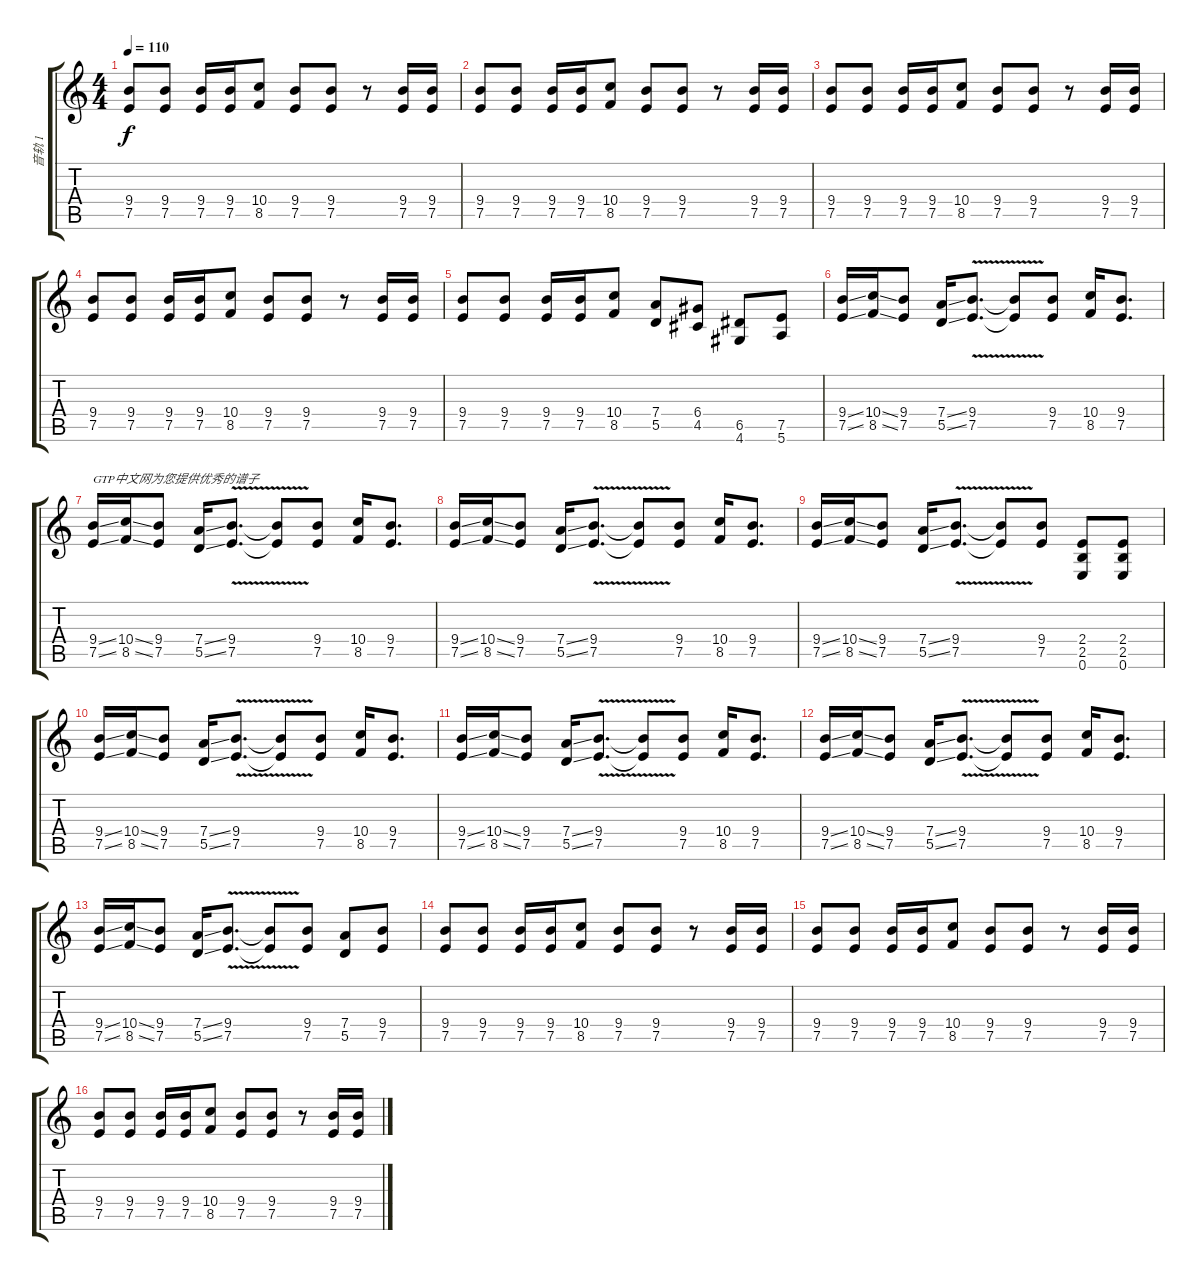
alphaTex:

\track ("音轨 1" "音轨 1") {instrument acousticguitarsteel}
\staff {score tabs}
\tuning (E4 B3 G3 D3 A2 E2) {hide}
\ts (4 4)
\tempo 110
\clef g2
\ks c
(9.4 7.5).8{dy f} (9.4 7.5).8 (9.4 7.5).16 (9.4 7.5).16 (10.4 8.5).8 (9.4 7.5).8 (9.4 7.5).8 r.8 (9.4 7.5).16 (9.4 7.5).16 |
(9.4 7.5).8 (9.4 7.5).8 (9.4 7.5).16 (9.4 7.5).16 (10.4 8.5).8 (9.4 7.5).8 (9.4 7.5).8 r.8 (9.4 7.5).16 (9.4 7.5).16 |
(9.4 7.5).8 (9.4 7.5).8 (9.4 7.5).16 (9.4 7.5).16 (10.4 8.5).8 (9.4 7.5).8 (9.4 7.5).8 r.8 (9.4 7.5).16 (9.4 7.5).16 |
(9.4 7.5).8 (9.4 7.5).8 (9.4 7.5).16 (9.4 7.5).16 (10.4 8.5).8 (9.4 7.5).8 (9.4 7.5).8 r.8 (9.4 7.5).16 (9.4 7.5).16 |
(9.4 7.5).8 (9.4 7.5).8 (9.4 7.5).16 (9.4 7.5).16 (10.4 8.5).8 (7.4 5.5).8 (6.4 4.5).8 (6.5 4.6).8 (7.5 5.6).8 |
(9.4{ss} 7.5{ss}).16 (10.4{ss} 8.5{ss}).16 (9.4 7.5).8 (7.4{ss} 5.5{ss}).16 (9.4{v} 7.5{v}).8{d} (9.4{v t} 7.5{v t}).8 (9.4 7.5).8 (10.4 8.5).16 (9.4 7.5).8{d} |
(9.4{ss} 7.5{ss}).16{txt "GTP中文网为您提供优秀的谱子"} (10.4{ss} 8.5{ss}).16 (9.4 7.5).8 (7.4{ss} 5.5{ss}).16 (9.4{v} 7.5{v}).8{d} (9.4{v t} 7.5{v t}).8 (9.4 7.5).8 (10.4 8.5).16 (9.4 7.5).8{d} |
(9.4{ss} 7.5{ss}).16 (10.4{ss} 8.5{ss}).16 (9.4 7.5).8 (7.4{ss} 5.5{ss}).16 (9.4{v} 7.5{v}).8{d} (9.4{v t} 7.5{v t}).8 (9.4 7.5).8 (10.4 8.5).16 (9.4 7.5).8{d} |
(9.4{ss} 7.5{ss}).16 (10.4{ss} 8.5{ss}).16 (9.4 7.5).8 (7.4{ss} 5.5{ss}).16 (9.4{v} 7.5{v}).8{d} (9.4{v t} 7.5{v t}).8 (9.4 7.5).8 (2.4 2.5 0.6).8 (2.4 2.5 0.6).8 |
(9.4{ss} 7.5{ss}).16 (10.4{ss} 8.5{ss}).16 (9.4 7.5).8 (7.4{ss} 5.5{ss}).16 (9.4{v} 7.5{v}).8{d} (9.4{v t} 7.5{v t}).8 (9.4 7.5).8 (10.4 8.5).16 (9.4 7.5).8{d} |
(9.4{ss} 7.5{ss}).16 (10.4{ss} 8.5{ss}).16 (9.4 7.5).8 (7.4{ss} 5.5{ss}).16 (9.4{v} 7.5{v}).8{d} (9.4{v t} 7.5{v t}).8 (9.4 7.5).8 (10.4 8.5).16 (9.4 7.5).8{d} |
(9.4{ss} 7.5{ss}).16 (10.4{ss} 8.5{ss}).16 (9.4 7.5).8 (7.4{ss} 5.5{ss}).16 (9.4{v} 7.5{v}).8{d} (9.4{v t} 7.5{v t}).8 (9.4 7.5).8 (10.4 8.5).16 (9.4 7.5).8{d} |
(9.4{ss} 7.5{ss}).16 (10.4{ss} 8.5{ss}).16 (9.4 7.5).8 (7.4{ss} 5.5{ss}).16 (9.4{v} 7.5{v}).8{d} (9.4{v t} 7.5{v t}).8 (9.4 7.5).8 (7.4 5.5).8 (9.4 7.5).8 |
(9.4 7.5).8 (9.4 7.5).8 (9.4 7.5).16 (9.4 7.5).16 (10.4 8.5).8 (9.4 7.5).8 (9.4 7.5).8 r.8 (9.4 7.5).16 (9.4 7.5).16 |
(9.4 7.5).8 (9.4 7.5).8 (9.4 7.5).16 (9.4 7.5).16 (10.4 8.5).8 (9.4 7.5).8 (9.4 7.5).8 r.8 (9.4 7.5).16 (9.4 7.5).16 |
(9.4 7.5).8 (9.4 7.5).8 (9.4 7.5).16 (9.4 7.5).16 (10.4 8.5).8 (9.4 7.5).8 (9.4 7.5).8 r.8 (9.4 7.5).16 (9.4 7.5).16
